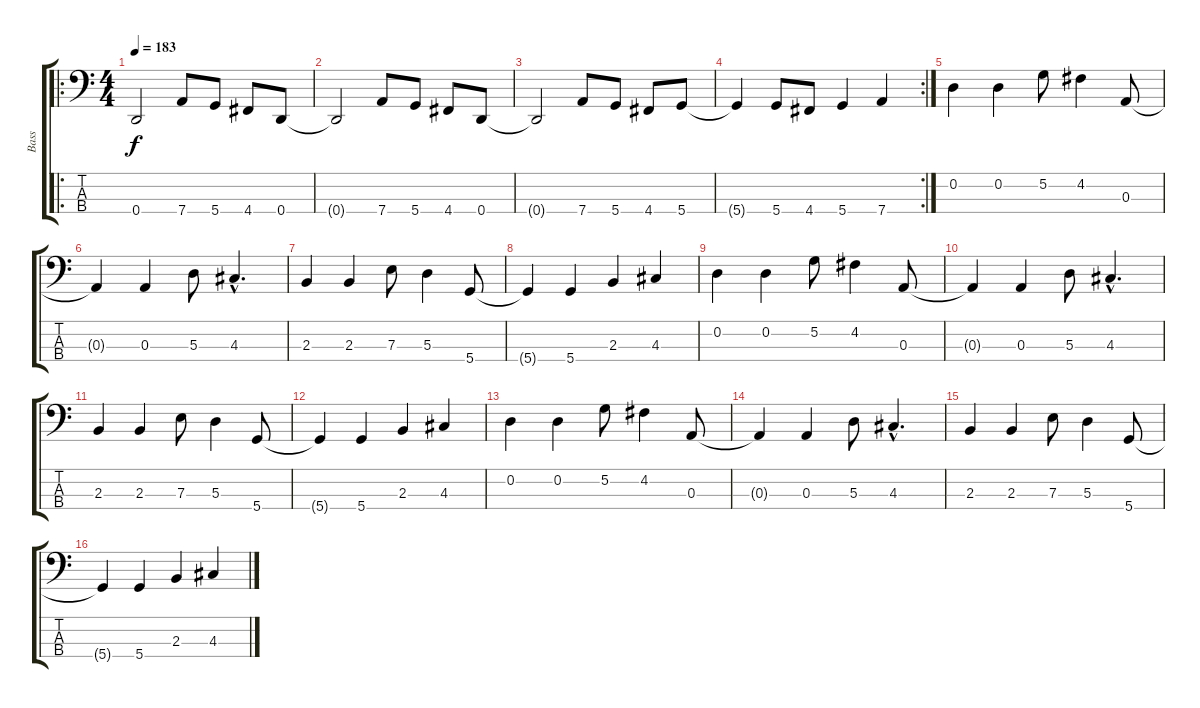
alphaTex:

\track ("Bass" "Bass") {instrument electricbassfinger}
\staff {score tabs}
\tuning (G2 D2 A1 D1) {hide}
\ro
\ts (4 4)
\tempo 183
\clef f4
\ks c
0.4.2{dy f} 7.4.8 5.4.8 4.4.8 0.4.8 |
0.4{t}.2 7.4.8 5.4.8 4.4.8 0.4.8 |
0.4{t}.2 7.4.8 5.4.8 4.4.8 5.4.8 |
\rc 2
5.4{t}.4 5.4.8 4.4.8 5.4.4 7.4.4 |
0.2.4 0.2.4 5.2.8 4.2.4 0.3.8 |
0.3{t}.4 0.3.4 5.3.8 4.3{hac}.4{d} |
2.3.4 2.3.4 7.3.8 5.3.4 5.4.8 |
5.4{t}.4 5.4.4 2.3.4 4.3.4 |
0.2.4 0.2.4 5.2.8 4.2.4 0.3.8 |
0.3{t}.4 0.3.4 5.3.8 4.3{hac}.4{d} |
2.3.4 2.3.4 7.3.8 5.3.4 5.4.8 |
5.4{t}.4 5.4.4 2.3.4 4.3.4 |
0.2.4 0.2.4 5.2.8 4.2.4 0.3.8 |
0.3{t}.4 0.3.4 5.3.8 4.3{hac}.4{d} |
2.3.4 2.3.4 7.3.8 5.3.4 5.4.8 |
5.4{t}.4 5.4.4 2.3.4 4.3.4
